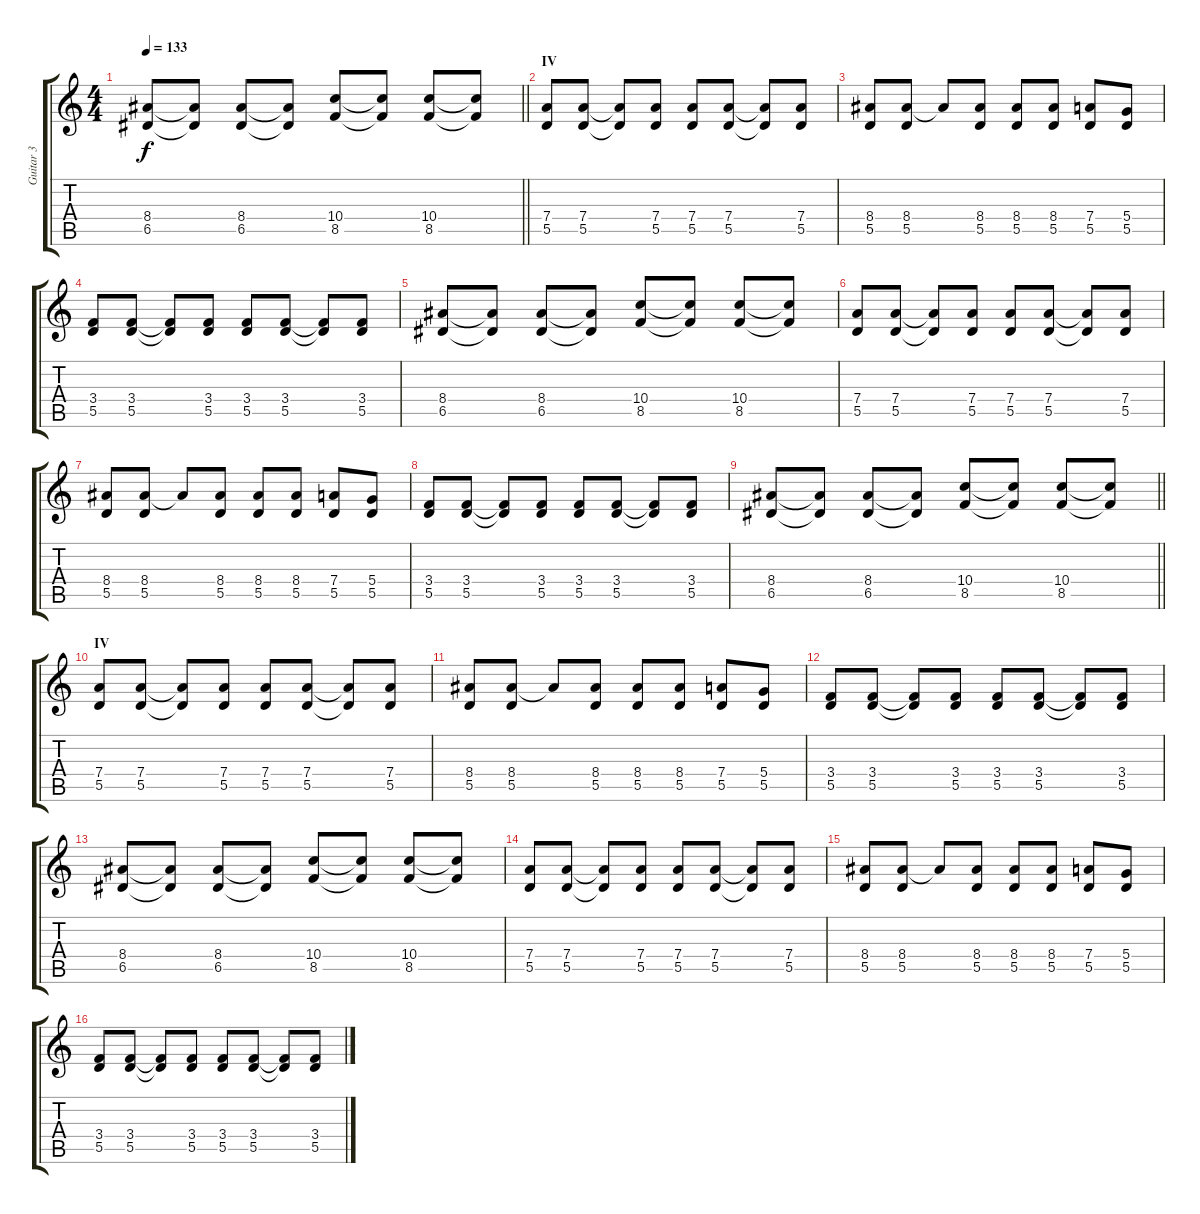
\track ("Guitar 3" "Guitar 3") {instrument overdrivenguitar}
\staff {score tabs}
\tuning (E4 B3 G3 D3 A2 E2) {hide}
\ts (4 4)
\tempo 133
\clef g2
\barLineRight lightlight
\ks c
(8.4 6.5).8{dy f} (8.4{t} 6.5{t}).8 (8.4 6.5).8 (8.4{t} 6.5{t}).8 (10.4 8.5).8 (10.4{t} 8.5{t}).8 (10.4 8.5).8 (10.4{t} 8.5{t}).8 |
\section ("" "IV")
(7.4 5.5).8 (7.4 5.5).8 (7.4{t} 5.5{t}).8 (7.4 5.5).8 (7.4 5.5).8 (7.4 5.5).8 (7.4{t} 5.5{t}).8 (7.4 5.5).8 |
(8.4 5.5).8 (8.4 5.5).8 8.4{t}.8 (8.4 5.5).8 (8.4 5.5).8 (8.4 5.5).8 (7.4 5.5).8 (5.4 5.5).8 |
(3.4 5.5).8 (3.4 5.5).8 (3.4{t} 5.5{t}).8 (3.4 5.5).8 (3.4 5.5).8 (3.4 5.5).8 (3.4{t} 5.5{t}).8 (3.4 5.5).8 |
(8.4 6.5).8 (8.4{t} 6.5{t}).8 (8.4 6.5).8 (8.4{t} 6.5{t}).8 (10.4 8.5).8 (10.4{t} 8.5{t}).8 (10.4 8.5).8 (10.4{t} 8.5{t}).8 |
(7.4 5.5).8 (7.4 5.5).8 (7.4{t} 5.5{t}).8 (7.4 5.5).8 (7.4 5.5).8 (7.4 5.5).8 (7.4{t} 5.5{t}).8 (7.4 5.5).8 |
(8.4 5.5).8 (8.4 5.5).8 8.4{t}.8 (8.4 5.5).8 (8.4 5.5).8 (8.4 5.5).8 (7.4 5.5).8 (5.4 5.5).8 |
(3.4 5.5).8 (3.4 5.5).8 (3.4{t} 5.5{t}).8 (3.4 5.5).8 (3.4 5.5).8 (3.4 5.5).8 (3.4{t} 5.5{t}).8 (3.4 5.5).8 |
\barLineRight lightlight
(8.4 6.5).8 (8.4{t} 6.5{t}).8 (8.4 6.5).8 (8.4{t} 6.5{t}).8 (10.4 8.5).8 (10.4{t} 8.5{t}).8 (10.4 8.5).8 (10.4{t} 8.5{t}).8 |
\section ("" "IV")
(7.4 5.5).8 (7.4 5.5).8 (7.4{t} 5.5{t}).8 (7.4 5.5).8 (7.4 5.5).8 (7.4 5.5).8 (7.4{t} 5.5{t}).8 (7.4 5.5).8 |
(8.4 5.5).8 (8.4 5.5).8 8.4{t}.8 (8.4 5.5).8 (8.4 5.5).8 (8.4 5.5).8 (7.4 5.5).8 (5.4 5.5).8 |
(3.4 5.5).8 (3.4 5.5).8 (3.4{t} 5.5{t}).8 (3.4 5.5).8 (3.4 5.5).8 (3.4 5.5).8 (3.4{t} 5.5{t}).8 (3.4 5.5).8 |
(8.4 6.5).8 (8.4{t} 6.5{t}).8 (8.4 6.5).8 (8.4{t} 6.5{t}).8 (10.4 8.5).8 (10.4{t} 8.5{t}).8 (10.4 8.5).8 (10.4{t} 8.5{t}).8 |
(7.4 5.5).8 (7.4 5.5).8 (7.4{t} 5.5{t}).8 (7.4 5.5).8 (7.4 5.5).8 (7.4 5.5).8 (7.4{t} 5.5{t}).8 (7.4 5.5).8 |
(8.4 5.5).8 (8.4 5.5).8 8.4{t}.8 (8.4 5.5).8 (8.4 5.5).8 (8.4 5.5).8 (7.4 5.5).8 (5.4 5.5).8 |
(3.4 5.5).8 (3.4 5.5).8 (3.4{t} 5.5{t}).8 (3.4 5.5).8 (3.4 5.5).8 (3.4 5.5).8 (3.4{t} 5.5{t}).8 (3.4 5.5).8
